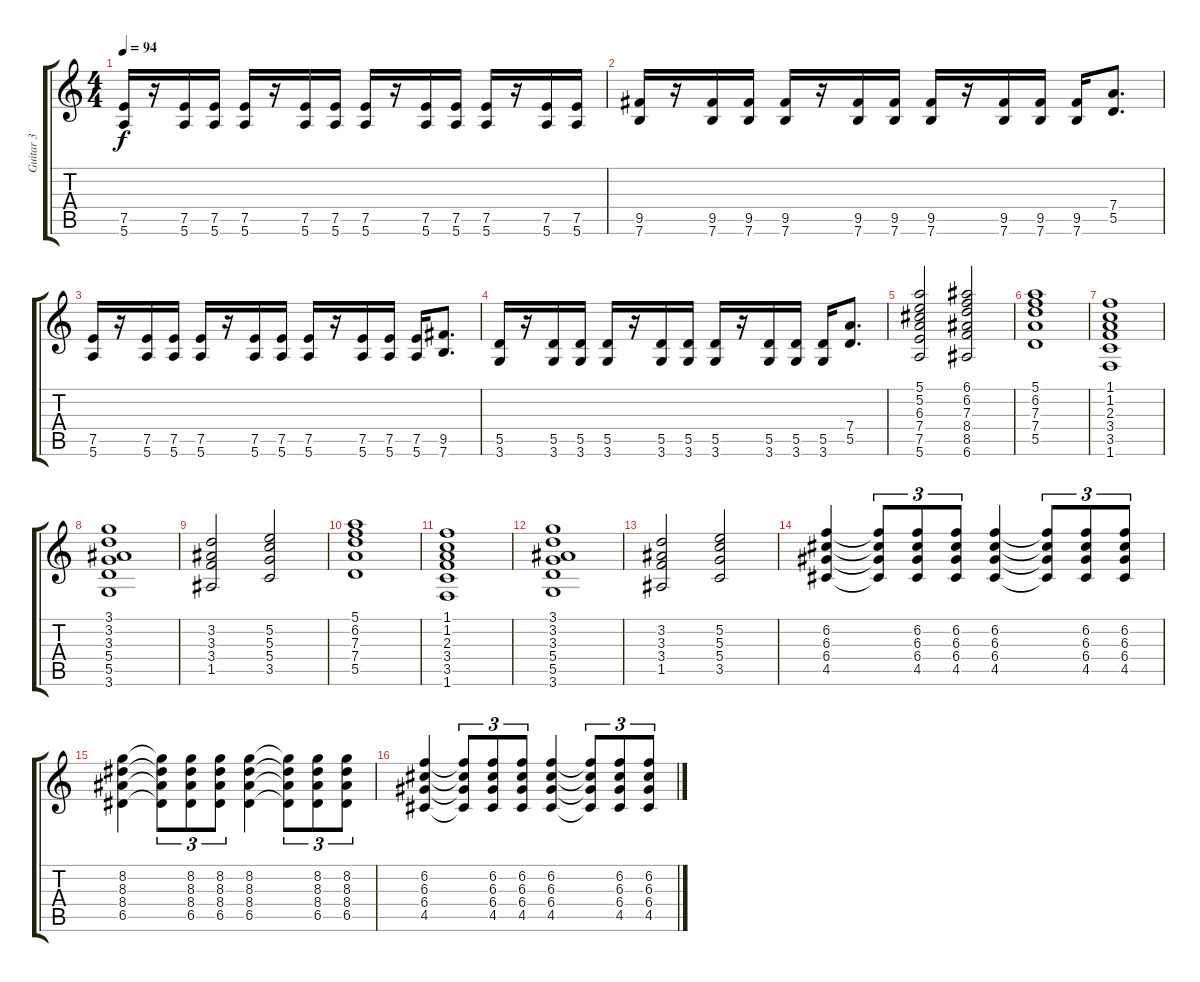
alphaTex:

\track ("Guitar 3" "Guitar 3") {instrument electricguitarclean}
\staff {score tabs}
\tuning (E4 B3 G3 D3 A2 E2) {hide}
\ts (4 4)
\tempo 94
\clef g2
\ks c
(7.5 5.6).16{dy f} r.16 (7.5 5.6).16 (7.5 5.6).16 (7.5 5.6).16 r.16 (7.5 5.6).16 (7.5 5.6).16 (7.5 5.6).16 r.16 (7.5 5.6).16 (7.5 5.6).16 (7.5 5.6).16 r.16 (7.5 5.6).16 (7.5 5.6).16 |
(9.5 7.6).16 r.16 (9.5 7.6).16 (9.5 7.6).16 (9.5 7.6).16 r.16 (9.5 7.6).16 (9.5 7.6).16 (9.5 7.6).16 r.16 (9.5 7.6).16 (9.5 7.6).16 (9.5 7.6).16 (7.4 5.5).8{d} |
(7.5 5.6).16 r.16 (7.5 5.6).16 (7.5 5.6).16 (7.5 5.6).16 r.16 (7.5 5.6).16 (7.5 5.6).16 (7.5 5.6).16 r.16 (7.5 5.6).16 (7.5 5.6).16 (7.5 5.6).16 (9.5 7.6).8{d} |
(5.5 3.6).16 r.16 (5.5 3.6).16 (5.5 3.6).16 (5.5 3.6).16 r.16 (5.5 3.6).16 (5.5 3.6).16 (5.5 3.6).16 r.16 (5.5 3.6).16 (5.5 3.6).16 (5.5 3.6).16 (7.4 5.5).8{d} |
(5.1 5.2 6.3 7.4 7.5 5.6).2 (6.1 6.2 7.3 8.4 8.5 6.6).2 |
(5.1 6.2 7.3 7.4 5.5).1 |
(1.1 1.2 2.3 3.4 3.5 1.6).1 |
(3.1 3.2 3.3 5.4 5.5 3.6).1 |
(3.2 3.3 3.4 1.5).2 (5.2 5.3 5.4 3.5).2 |
(5.1 6.2 7.3 7.4 5.5).1 |
(1.1 1.2 2.3 3.4 3.5 1.6).1 |
(3.1 3.2 3.3 5.4 5.5 3.6).1 |
(3.2 3.3 3.4 1.5).2 (5.2 5.3 5.4 3.5).2 |
(6.2 6.3 6.4 4.5).4 (6.2{t} 6.3{t} 6.4{t} 4.5{t}).8{tu (3 2)} (6.2 6.3 6.4 4.5).8{tu (3 2)} (6.2 6.3 6.4 4.5).8{tu (3 2)} (6.2 6.3 6.4 4.5).4 (6.2{t} 6.3{t} 6.4{t} 4.5{t}).8{tu (3 2)} (6.2 6.3 6.4 4.5).8{tu (3 2)} (6.2 6.3 6.4 4.5).8{tu (3 2)} |
(8.2 8.3 8.4 6.5).4 (8.2{t} 8.3{t} 8.4{t} 6.5{t}).8{tu (3 2)} (8.2 8.3 8.4 6.5).8{tu (3 2)} (8.2 8.3 8.4 6.5).8{tu (3 2)} (8.2 8.3 8.4 6.5).4 (8.2{t} 8.3{t} 8.4{t} 6.5{t}).8{tu (3 2)} (8.2 8.3 8.4 6.5).8{tu (3 2)} (8.2 8.3 8.4 6.5).8{tu (3 2)} |
(6.2 6.3 6.4 4.5).4 (6.2{t} 6.3{t} 6.4{t} 4.5{t}).8{tu (3 2)} (6.2 6.3 6.4 4.5).8{tu (3 2)} (6.2 6.3 6.4 4.5).8{tu (3 2)} (6.2 6.3 6.4 4.5).4 (6.2{t} 6.3{t} 6.4{t} 4.5{t}).8{tu (3 2)} (6.2 6.3 6.4 4.5).8{tu (3 2)} (6.2 6.3 6.4 4.5).8{tu (3 2)}
